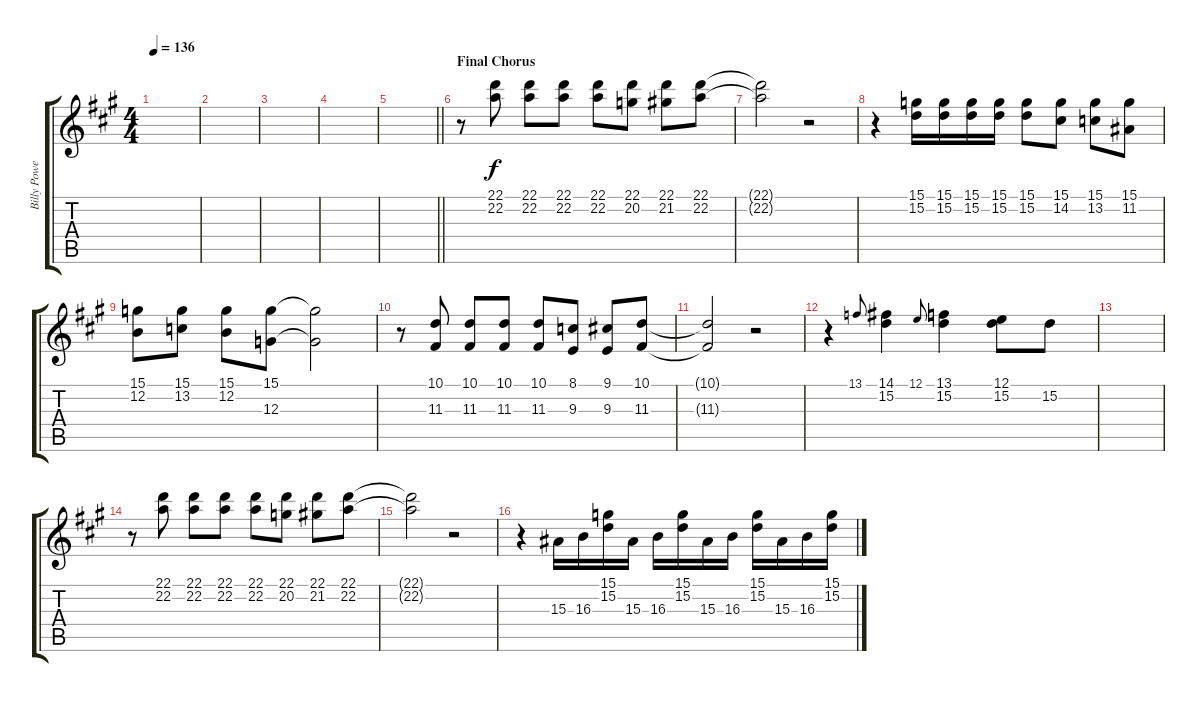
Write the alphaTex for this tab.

\track ("Billy Powell - Piano" "Billy Powe") {instrument acousticgrandpiano}
\staff {score tabs}
\tuning (E4 B3 G3 D3 A2 E2) {hide}
\ts (4 4)
\tempo 136
\clef g2
\ks a
|
|
|
|
\barLineRight lightlight
|
\section ("" "Final Chorus")
r.8 (22.1 22.2).8 (22.1 22.2).8 (22.1 22.2).8 (22.1 22.2).8 (22.1 20.2).8 (22.1 21.2).8 (22.1 22.2).8 |
(22.1{t} 22.2{t}).2 r.2 |
r.4 (15.1 15.2).16 (15.1 15.2).16 (15.1 15.2).16 (15.1 15.2).16 (15.1 15.2).8 (15.1 14.2).8 (15.1 13.2).8 (15.1 11.2).8 |
(15.1 12.2).8 (15.1 13.2).8 (15.1 12.2).8 (15.1 12.3).8 (15.1{t} 12.3{t}).2 |
r.8 (10.1 11.3).8 (10.1 11.3).8 (10.1 11.3).8 (10.1 11.3).8 (8.1 9.3).8 (9.1 9.3).8 (10.1 11.3).8 |
(10.1{t} 11.3{t}).2 r.2 |
r.4 13.1.8{gr onbeat} (14.1 15.2).4 12.1.8{gr onbeat} (13.1 15.2).4 (12.1 15.2).8 15.2.8 |
|
r.8 (22.1 22.2).8 (22.1 22.2).8 (22.1 22.2).8 (22.1 22.2).8 (22.1 20.2).8 (22.1 21.2).8 (22.1 22.2).8 |
(22.1{t} 22.2{t}).2 r.2 |
r.4 15.3.16 16.3.16 (15.1 15.2).16 15.3.16 16.3.16 (15.1 15.2).16 15.3.16 16.3.16 (15.1 15.2).16 15.3.16 16.3.16 (15.1 15.2).16
